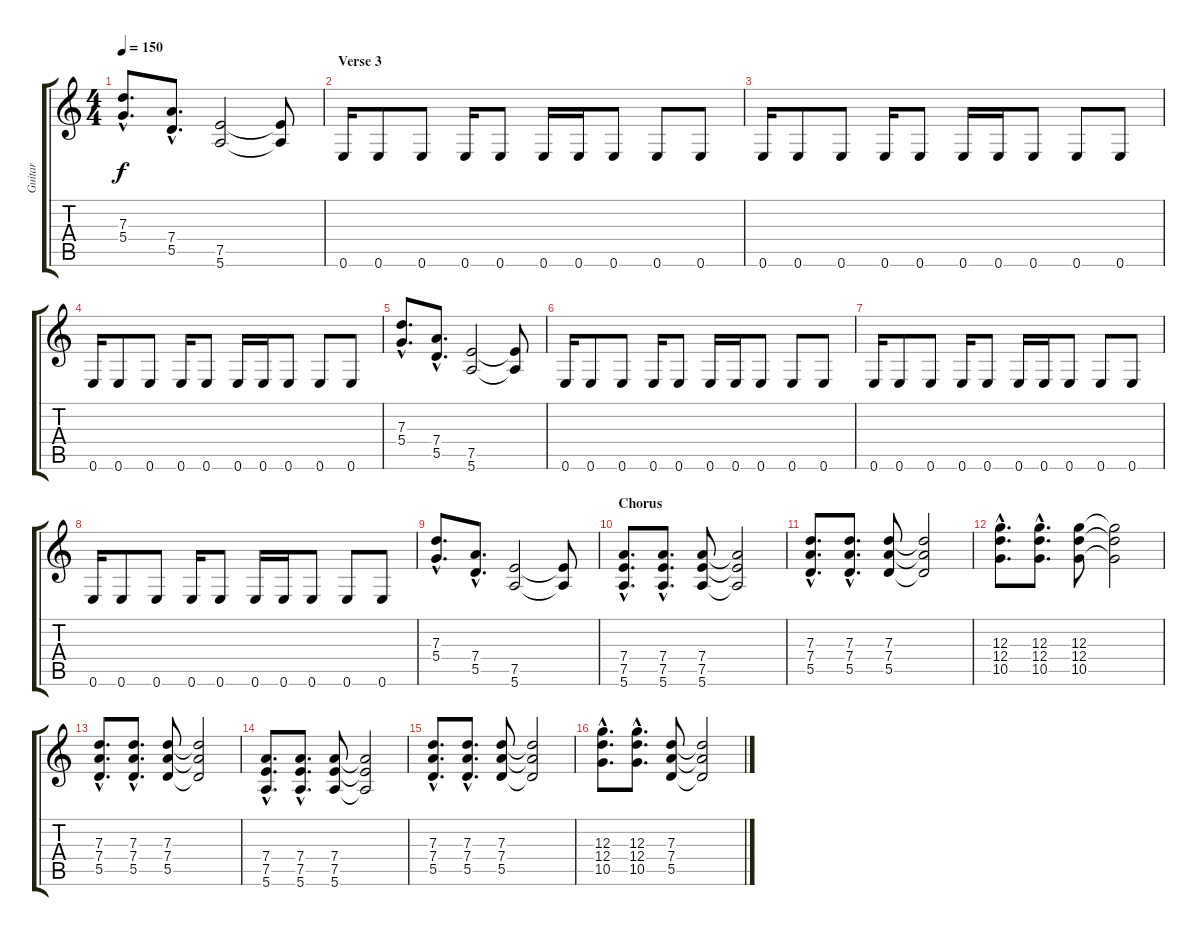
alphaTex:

\track ("Guitar" "Guitar") {instrument overdrivenguitar}
\staff {score tabs}
\tuning (E4 B3 G3 D3 A2 E2) {hide}
\ts (4 4)
\tempo 150
\clef g2
\ks c
(7.3{hac} 5.4{hac}).8{d dy f} (7.4{hac} 5.5{hac}).8{d} (7.5 5.6).2 (7.5{t} 5.6{t}).8 |
\section ("" "Verse 3")
0.6.16 0.6.8 0.6.8 0.6.16 0.6.8 0.6.16 0.6.16 0.6.8 0.6.8 0.6.8 |
0.6.16 0.6.8 0.6.8 0.6.16 0.6.8 0.6.16 0.6.16 0.6.8 0.6.8 0.6.8 |
0.6.16 0.6.8 0.6.8 0.6.16 0.6.8 0.6.16 0.6.16 0.6.8 0.6.8 0.6.8 |
(7.3{hac} 5.4{hac}).8{d} (7.4{hac} 5.5{hac}).8{d} (7.5 5.6).2 (7.5{t} 5.6{t}).8 |
0.6.16 0.6.8 0.6.8 0.6.16 0.6.8 0.6.16 0.6.16 0.6.8 0.6.8 0.6.8 |
0.6.16 0.6.8 0.6.8 0.6.16 0.6.8 0.6.16 0.6.16 0.6.8 0.6.8 0.6.8 |
0.6.16 0.6.8 0.6.8 0.6.16 0.6.8 0.6.16 0.6.16 0.6.8 0.6.8 0.6.8 |
(7.3{hac} 5.4{hac}).8{d} (7.4{hac} 5.5{hac}).8{d} (7.5 5.6).2 (7.5{t} 5.6{t}).8 |
\section ("" "Chorus")
(7.4{hac} 7.5{hac} 5.6{hac}).8{d} (7.4{hac} 7.5{hac} 5.6{hac}).8{d} (7.4 7.5 5.6).8 (7.4{t} 7.5{t} 5.6{t}).2 |
(7.3{hac} 7.4{hac} 5.5{hac}).8{d} (7.3{hac} 7.4{hac} 5.5{hac}).8{d} (7.3 7.4 5.5).8 (7.3{t} 7.4{t} 5.5{t}).2 |
(12.3{hac} 12.4{hac} 10.5{hac}).8{d} (12.3{hac} 12.4{hac} 10.5{hac}).8{d} (12.3 12.4 10.5).8 (12.3{t} 12.4{t} 10.5{t}).2 |
(7.3{hac} 7.4{hac} 5.5{hac}).8{d} (7.3{hac} 7.4{hac} 5.5{hac}).8{d} (7.3 7.4 5.5).8 (7.3{t} 7.4{t} 5.5{t}).2 |
(7.4{hac} 7.5{hac} 5.6{hac}).8{d} (7.4{hac} 7.5{hac} 5.6{hac}).8{d} (7.4 7.5 5.6).8 (7.4{t} 7.5{t} 5.6{t}).2 |
(7.3{hac} 7.4{hac} 5.5{hac}).8{d} (7.3{hac} 7.4{hac} 5.5{hac}).8{d} (7.3 7.4 5.5).8 (7.3{t} 7.4{t} 5.5{t}).2 |
(12.3{hac} 12.4{hac} 10.5{hac}).8{d} (12.3{hac} 12.4{hac} 10.5{hac}).8{d} (7.3 7.4 5.5).8 (7.3{t} 7.4{t} 5.5{t}).2
